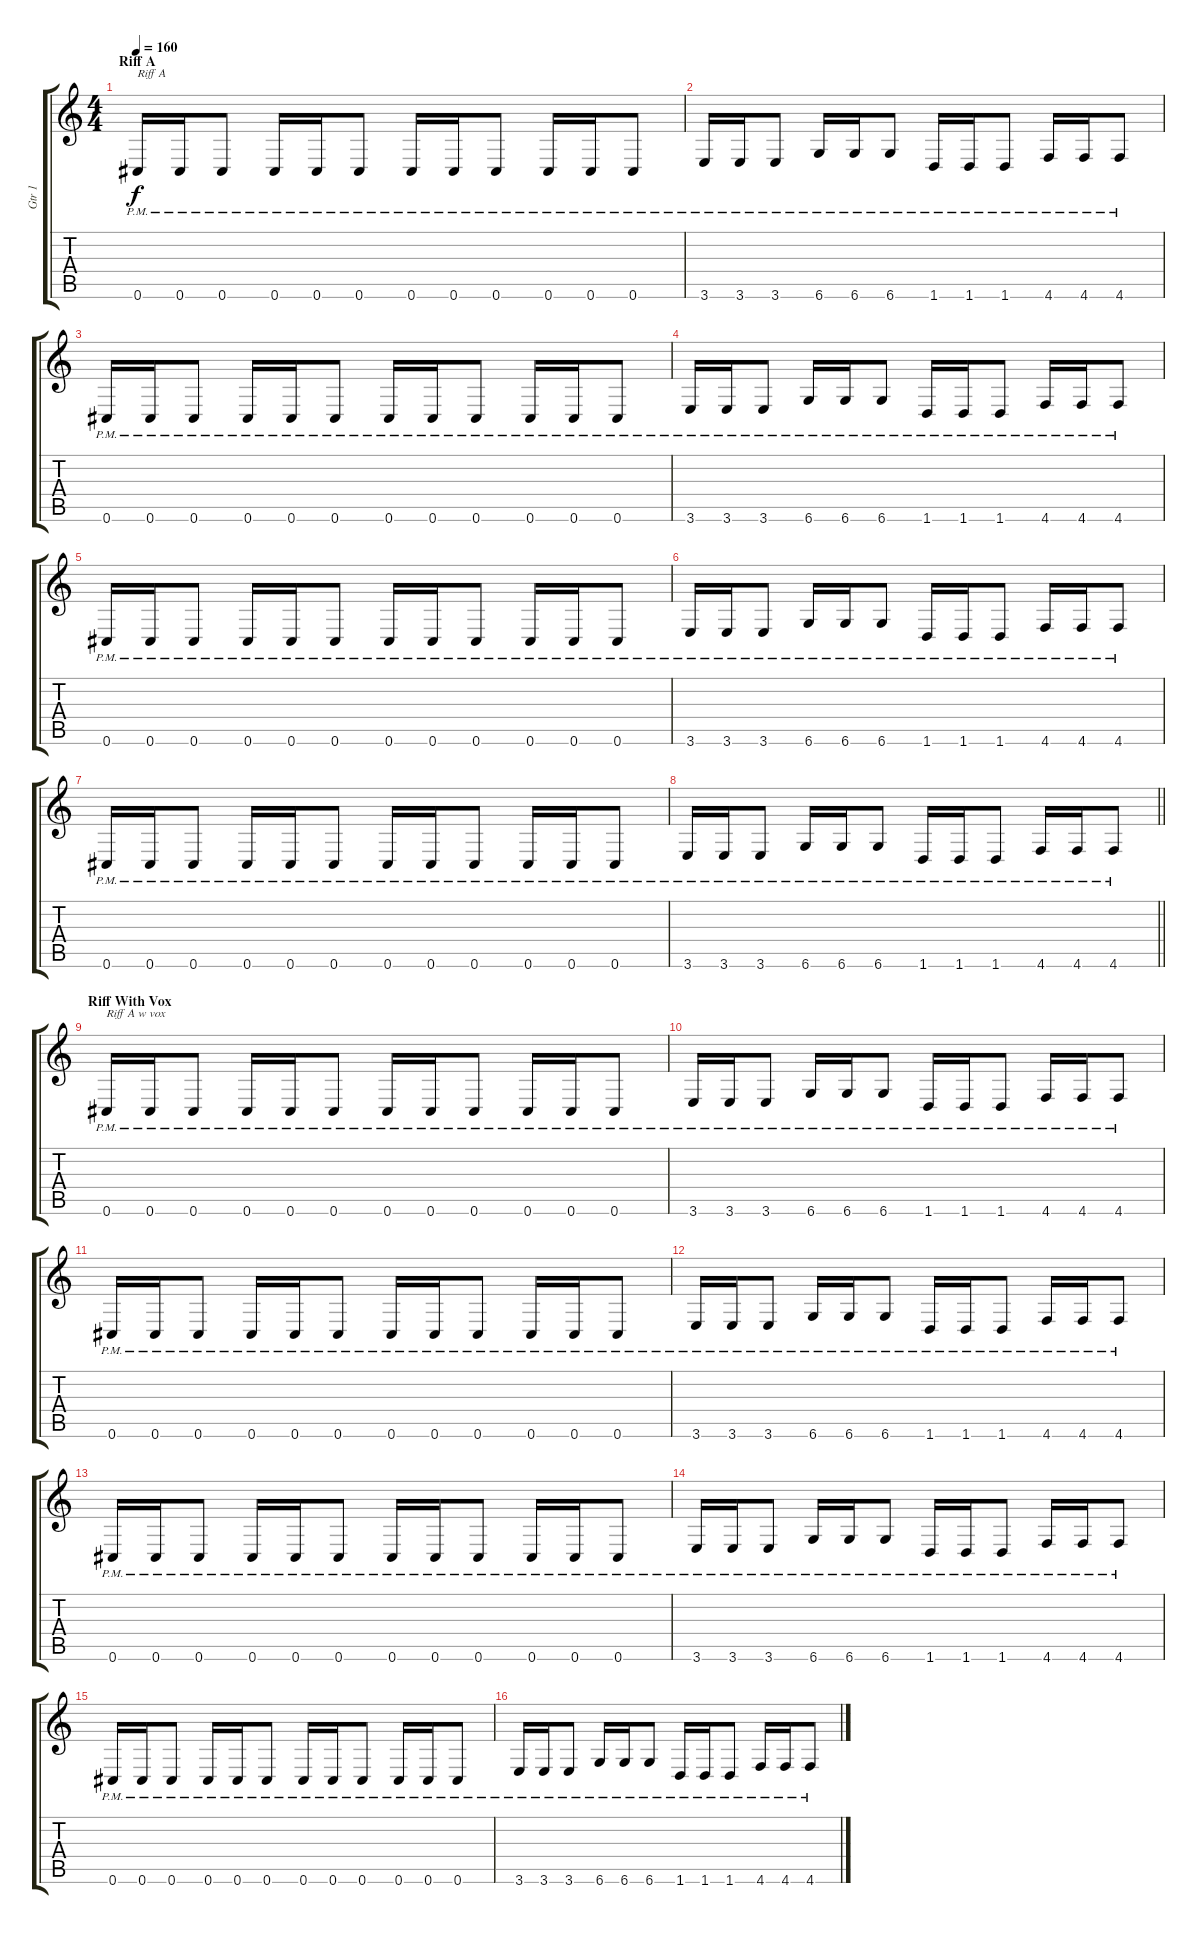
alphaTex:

\track ("Gtr 1" "Gtr 1") {instrument distortionguitar}
\staff {score tabs}
\tuning (Db4 Ab3 E3 B2 Gb2 Db2) {hide}
\ts (4 4)
\section ("" "Riff A")
\tempo 160
\clef g2
\ks c
0.6{pm}.16{txt "Riff A" dy f instrument distortionguitar} 0.6{pm}.16 0.6{pm}.8 0.6{pm}.16 0.6{pm}.16 0.6{pm}.8 0.6{pm}.16 0.6{pm}.16 0.6{pm}.8 0.6{pm}.16 0.6{pm}.16 0.6{pm}.8 |
3.6{pm}.16 3.6{pm}.16 3.6{pm}.8 6.6{pm}.16 6.6{pm}.16 6.6{pm}.8 1.6{pm}.16 1.6{pm}.16 1.6{pm}.8 4.6{pm}.16 4.6{pm}.16 4.6{pm}.8 |
0.6{pm}.16 0.6{pm}.16 0.6{pm}.8 0.6{pm}.16 0.6{pm}.16 0.6{pm}.8 0.6{pm}.16 0.6{pm}.16 0.6{pm}.8 0.6{pm}.16 0.6{pm}.16 0.6{pm}.8 |
3.6{pm}.16 3.6{pm}.16 3.6{pm}.8 6.6{pm}.16 6.6{pm}.16 6.6{pm}.8 1.6{pm}.16 1.6{pm}.16 1.6{pm}.8 4.6{pm}.16 4.6{pm}.16 4.6{pm}.8 |
0.6{pm}.16 0.6{pm}.16 0.6{pm}.8 0.6{pm}.16 0.6{pm}.16 0.6{pm}.8 0.6{pm}.16 0.6{pm}.16 0.6{pm}.8 0.6{pm}.16 0.6{pm}.16 0.6{pm}.8 |
3.6{pm}.16 3.6{pm}.16 3.6{pm}.8 6.6{pm}.16 6.6{pm}.16 6.6{pm}.8 1.6{pm}.16 1.6{pm}.16 1.6{pm}.8 4.6{pm}.16 4.6{pm}.16 4.6{pm}.8 |
0.6{pm}.16 0.6{pm}.16 0.6{pm}.8 0.6{pm}.16 0.6{pm}.16 0.6{pm}.8 0.6{pm}.16 0.6{pm}.16 0.6{pm}.8 0.6{pm}.16 0.6{pm}.16 0.6{pm}.8 |
\barLineRight lightlight
3.6{pm}.16 3.6{pm}.16 3.6{pm}.8 6.6{pm}.16 6.6{pm}.16 6.6{pm}.8 1.6{pm}.16 1.6{pm}.16 1.6{pm}.8 4.6{pm}.16 4.6{pm}.16 4.6{pm}.8 |
\section ("" "Riff With Vox ")
0.6{pm}.16{txt "Riff A w vox"} 0.6{pm}.16 0.6{pm}.8 0.6{pm}.16 0.6{pm}.16 0.6{pm}.8 0.6{pm}.16 0.6{pm}.16 0.6{pm}.8 0.6{pm}.16 0.6{pm}.16 0.6{pm}.8 |
3.6{pm}.16 3.6{pm}.16 3.6{pm}.8 6.6{pm}.16 6.6{pm}.16 6.6{pm}.8 1.6{pm}.16 1.6{pm}.16 1.6{pm}.8 4.6{pm}.16 4.6{pm}.16 4.6{pm}.8 |
0.6{pm}.16 0.6{pm}.16 0.6{pm}.8 0.6{pm}.16 0.6{pm}.16 0.6{pm}.8 0.6{pm}.16 0.6{pm}.16 0.6{pm}.8 0.6{pm}.16 0.6{pm}.16 0.6{pm}.8 |
3.6{pm}.16 3.6{pm}.16 3.6{pm}.8 6.6{pm}.16 6.6{pm}.16 6.6{pm}.8 1.6{pm}.16 1.6{pm}.16 1.6{pm}.8 4.6{pm}.16 4.6{pm}.16 4.6{pm}.8 |
0.6{pm}.16 0.6{pm}.16 0.6{pm}.8 0.6{pm}.16 0.6{pm}.16 0.6{pm}.8 0.6{pm}.16 0.6{pm}.16 0.6{pm}.8 0.6{pm}.16 0.6{pm}.16 0.6{pm}.8 |
3.6{pm}.16 3.6{pm}.16 3.6{pm}.8 6.6{pm}.16 6.6{pm}.16 6.6{pm}.8 1.6{pm}.16 1.6{pm}.16 1.6{pm}.8 4.6{pm}.16 4.6{pm}.16 4.6{pm}.8 |
0.6{pm}.16 0.6{pm}.16 0.6{pm}.8 0.6{pm}.16 0.6{pm}.16 0.6{pm}.8 0.6{pm}.16 0.6{pm}.16 0.6{pm}.8 0.6{pm}.16 0.6{pm}.16 0.6{pm}.8 |
3.6{pm}.16 3.6{pm}.16 3.6{pm}.8 6.6{pm}.16 6.6{pm}.16 6.6{pm}.8 1.6{pm}.16 1.6{pm}.16 1.6{pm}.8 4.6{pm}.16 4.6{pm}.16 4.6{pm}.8
